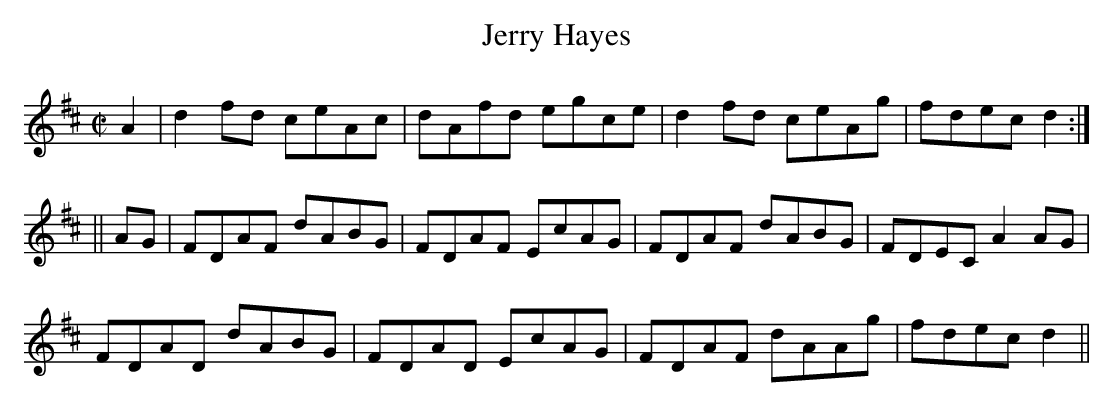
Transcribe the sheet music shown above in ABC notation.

X:1
T:Jerry Hayes
M:C|
L:1/8
K:D
A2|d2 fd ceAc|dAfd egce|d2 fd ceAg|fdec d2:|
||AG|FDAF dABG|FDAF EcAG|FDAF dABG|FDEC A2 AG|
FDAD dABG|FDAD EcAG|FDAF dAAg|fdec d2||
